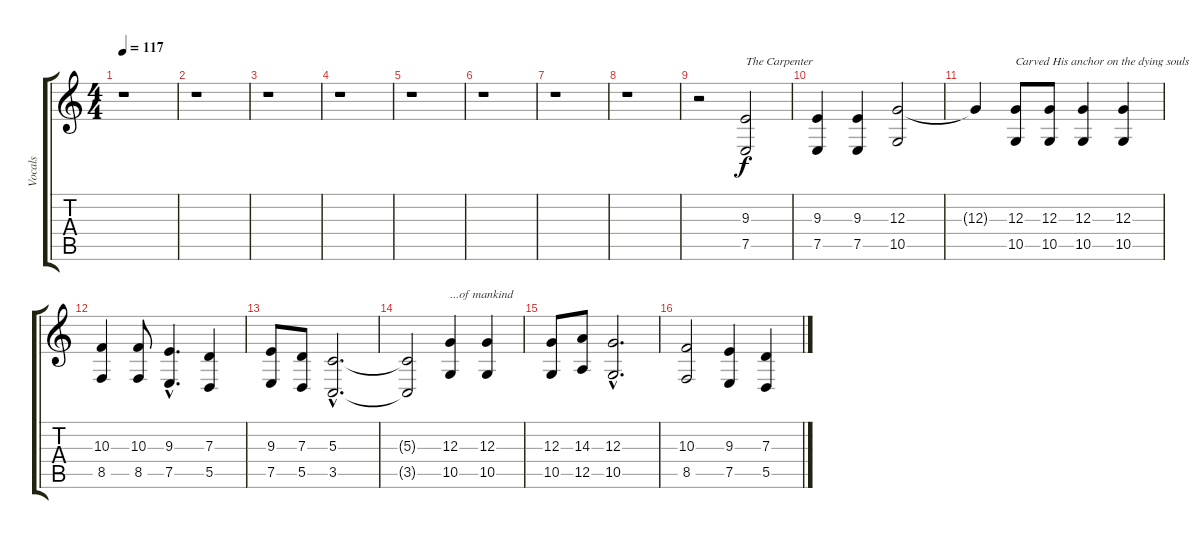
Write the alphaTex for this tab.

\track ("Vocals" "Vocals") {instrument cello}
\staff {score tabs}
\tuning (E4 B3 G3 D3 A2 E2) {hide}
\ts (4 4)
\tempo 117
\clef g2
\ks c
r.1{dy f} |
r.1 |
r.1 |
r.1 |
r.1 |
r.1 |
r.1 |
r.1 |
r.2{volume 16 instrument overdrivenguitar} (9.3 7.5).2{txt "The Carpenter"} |
(9.3 7.5).4 (9.3 7.5).4 (12.3 10.5).2 |
12.3{t}.4 (12.3 10.5).8{txt "Carved His anchor on the dying souls"} (12.3 10.5).8 (12.3 10.5).4 (12.3 10.5).4 |
(10.3 8.5).4 (10.3 8.5).8 (9.3{hac} 7.5{hac}).4{d} (7.3 5.5).4 |
(9.3 7.5).8 (7.3 5.5).8 (5.3{hac} 3.5{hac}).2{d} |
(5.3{t} 3.5{t}).2 (12.3 10.5).4{txt "...of mankind"} (12.3 10.5).4 |
(12.3 10.5).8 (14.3 12.5).8 (12.3{hac} 10.5{hac}).2{d} |
(10.3 8.5).2 (9.3 7.5).4 (7.3 5.5).4
